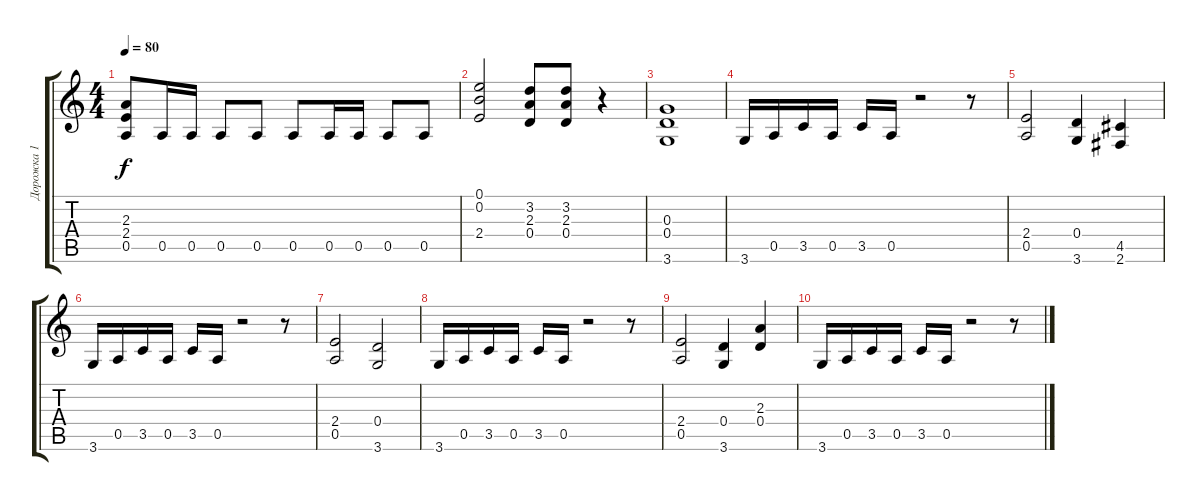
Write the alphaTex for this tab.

\track ("Дорожка 1" "Дорожка 1") {instrument distortionguitar}
\staff {score tabs}
\tuning (E4 B3 G3 D3 A2 E2) {hide}
\ts (4 4)
\tempo 80
\clef g2
\ks c
(2.3 2.4 0.5).8{dy f} 0.5.16 0.5.16 0.5.8 0.5.8 0.5.8 0.5.16 0.5.16 0.5.8 0.5.8 |
(0.1 0.2 2.4).2 (3.2 2.3 0.4).8 (3.2 2.3 0.4).8 r.4 |
(0.3 0.4 3.6).1 |
3.6.16 0.5.16 3.5.16 0.5.16 3.5.16 0.5.16 r.2 r.8 |
(2.4 0.5).2 (0.4 3.6).4 (4.5 2.6).4 |
3.6.16 0.5.16 3.5.16 0.5.16 3.5.16 0.5.16 r.2 r.8 |
(2.4 0.5).2 (0.4 3.6).2 |
3.6.16 0.5.16 3.5.16 0.5.16 3.5.16 0.5.16 r.2 r.8 |
(2.4 0.5).2 (0.4 3.6).4 (2.3 0.4).4 |
3.6.16 0.5.16 3.5.16 0.5.16 3.5.16 0.5.16 r.2 r.8
